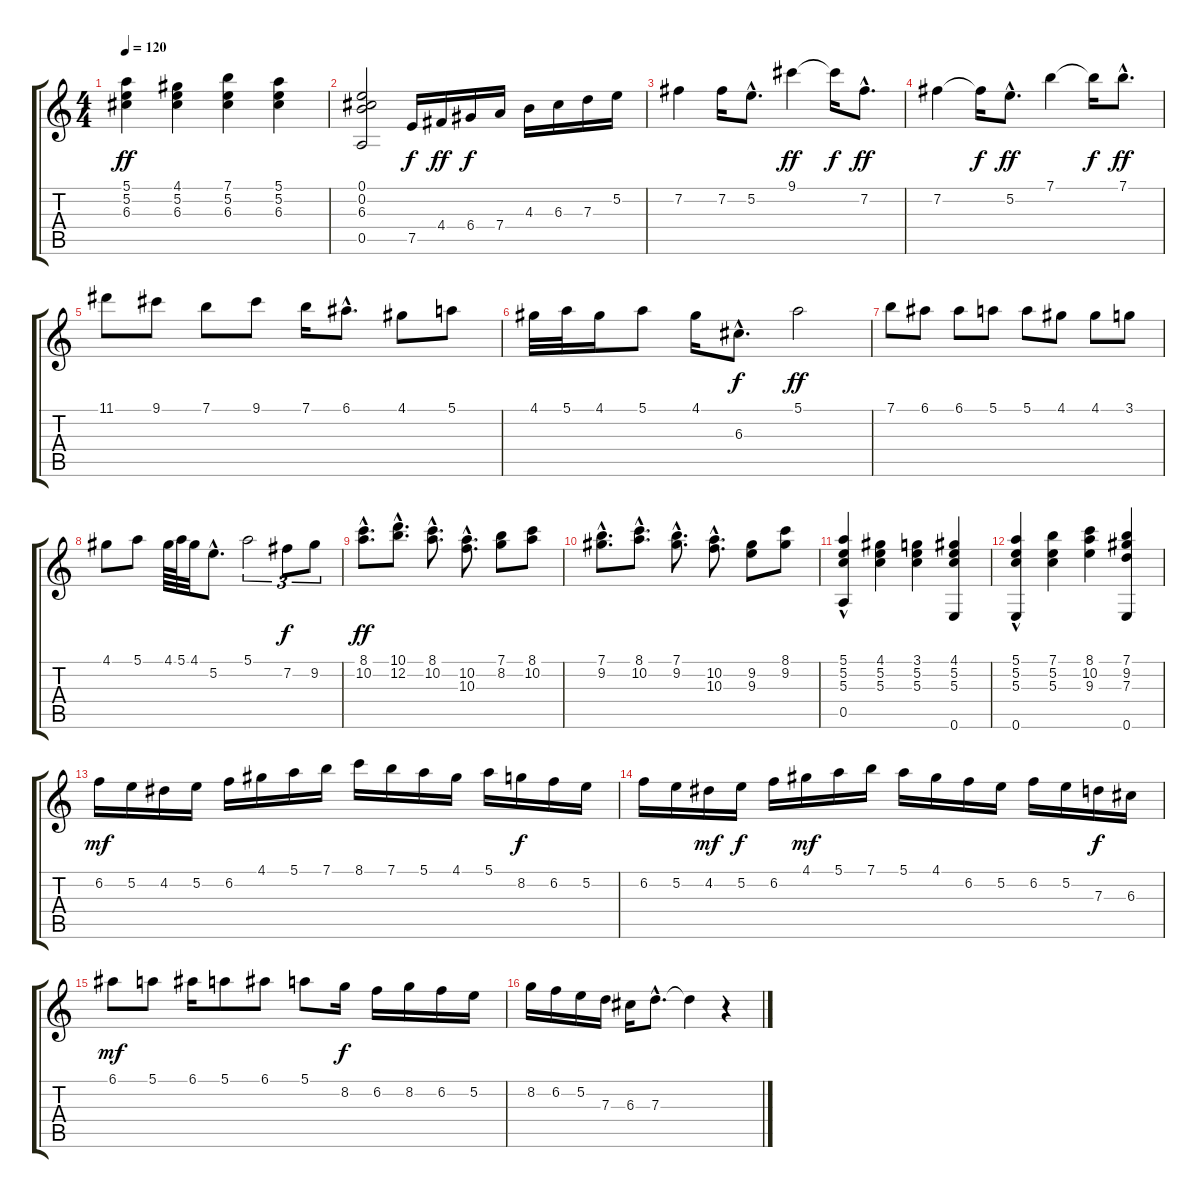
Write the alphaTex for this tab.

\track "" {instrument acousticguitarnylon}
\staff {score tabs}
\tuning (E4 B3 G3 D3 A2 E2) {hide}
\ts (4 4)
\tempo 120
\clef g2
\ks c
(5.1 5.2 6.3).4{dy ff} (4.1 5.2 6.3).4 (7.1 5.2 6.3).4 (5.1 5.2 6.3).4 |
(0.1 0.2 6.3 0.5).2 7.5.16{dy f} 4.4.16{dy ff} 6.4.16{dy f} 7.4.16 4.3.16 6.3.16 7.3.16 5.2.16 |
7.2.4 7.2.16 5.2{hac}.8{d} 9.1.4{dy ff} 9.1{t}.16{dy f} 7.2{hac}.8{d dy ff} |
7.2.4 7.2{t}.16{dy f} 5.2{hac}.8{d dy ff} 7.1.4 7.1{t}.16{dy f} 7.1{hac}.8{d dy ff} |
11.1.8 9.1.8 7.1.8 9.1.8 7.1.16 6.1{hac}.8{d} 4.1.8 5.1.8 |
4.1.32 5.1.32 4.1.16 5.1.8 4.1.16 6.3{hac}.8{d dy f} 5.1.2{dy ff} |
7.1.8 6.1.8 6.1.8 5.1.8 5.1.8 4.1.8 4.1.8 3.1.8 |
4.1.8 5.1.8 4.1.64 5.1.64 4.1.32 5.2{hac}.8{d} 5.1.2{tu (3 2)} 7.2.8{tu (3 2) dy f} 9.2.8{tu (3 2)} |
(8.1{hac} 10.2{hac}).8{d dy ff} (10.1{hac} 12.2{hac}).8{d} (8.1{hac} 10.2{hac}).8{d} (10.2{hac} 10.3{hac}).8{d} (7.1 8.2).8 (8.1 10.2).8 |
(7.1{hac} 9.2{hac}).8{d} (8.1{hac} 10.2{hac}).8{d} (7.1{hac} 9.2{hac}).8{d} (10.2{hac} 10.3{hac}).8{d} (9.2 9.3).8 (8.1 9.2).8 |
(5.1 5.2 5.3 0.5{hac}).4 (4.1 5.2 5.3).4 (3.1 5.2 5.3).4 (4.1 5.2 5.3 0.6).4 |
(5.1 5.2 5.3 0.6{hac}).4 (7.1 5.2 5.3).4 (8.1 10.2 9.3).4 (7.1 9.2 7.3 0.6).4 |
6.2.16{dy mf} 5.2.16 4.2.16 5.2.16 6.2.16 4.1.16 5.1.16 7.1.16 8.1.16 7.1.16 5.1.16 4.1.16 5.1.16 8.2.16{dy f} 6.2.16 5.2.16 |
6.2.16 5.2.16 4.2.16{dy mf} 5.2.16{dy f} 6.2.16 4.1.16{dy mf} 5.1.16 7.1.16 5.1.16 4.1.16 6.2.16 5.2.16 6.2.16 5.2.16 7.3.16{dy f} 6.3.16 |
6.1.8{dy mf} 5.1.8 6.1.16 5.1.8 6.1.8 5.1.8 8.2.16{dy f} 6.2.16 8.2.16 6.2.16 5.2.16 |
8.2.16 6.2.16 5.2.16 7.3.16 6.3.16 7.3{hac}.8{d} 7.3{t}.4 r.4
